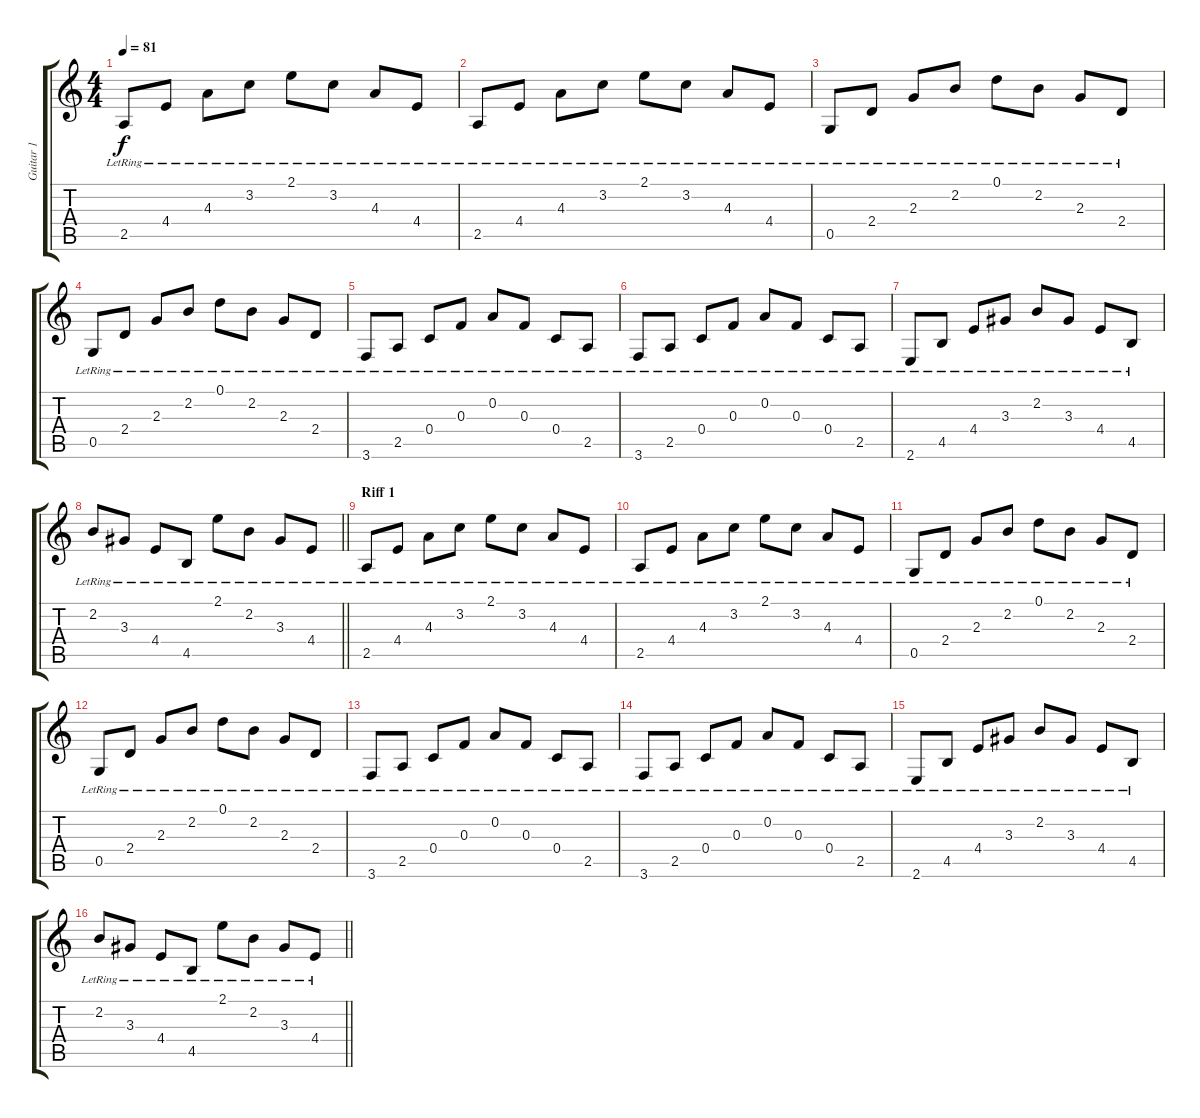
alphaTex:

\track ("Guitar 1" "Guitar 1") {instrument electricguitarclean}
\staff {score tabs}
\tuning (D4 A3 F3 C3 G2 D2) {hide}
\ts (4 4)
\tempo 81
\clef g2
\ks c
2.5{lr}.8{dy f} 4.4{lr}.8 4.3{lr}.8 3.2{lr}.8 2.1{lr}.8 3.2{lr}.8 4.3{lr}.8 4.4{lr}.8 |
2.5{lr}.8 4.4{lr}.8 4.3{lr}.8 3.2{lr}.8 2.1{lr}.8 3.2{lr}.8 4.3{lr}.8 4.4{lr}.8 |
0.5{lr}.8 2.4{lr}.8 2.3{lr}.8 2.2{lr}.8 0.1{lr}.8 2.2{lr}.8 2.3{lr}.8 2.4{lr}.8 |
0.5{lr}.8 2.4{lr}.8 2.3{lr}.8 2.2{lr}.8 0.1{lr}.8 2.2{lr}.8 2.3{lr}.8 2.4{lr}.8 |
3.6{lr}.8 2.5{lr}.8 0.4{lr}.8 0.3{lr}.8 0.2{lr}.8 0.3{lr}.8 0.4{lr}.8 2.5{lr}.8 |
3.6{lr}.8 2.5{lr}.8 0.4{lr}.8 0.3{lr}.8 0.2{lr}.8 0.3{lr}.8 0.4{lr}.8 2.5{lr}.8 |
2.6{lr}.8 4.5{lr}.8 4.4{lr}.8 3.3{lr}.8 2.2{lr}.8 3.3{lr}.8 4.4{lr}.8 4.5{lr}.8 |
\barLineRight lightlight
2.2{lr}.8 3.3{lr}.8 4.4{lr}.8 4.5{lr}.8 2.1{lr}.8 2.2{lr}.8 3.3{lr}.8 4.4{lr}.8 |
\section ("" "Riff 1")
2.5{lr}.8 4.4{lr}.8 4.3{lr}.8 3.2{lr}.8 2.1{lr}.8 3.2{lr}.8 4.3{lr}.8 4.4{lr}.8 |
2.5{lr}.8 4.4{lr}.8 4.3{lr}.8 3.2{lr}.8 2.1{lr}.8 3.2{lr}.8 4.3{lr}.8 4.4{lr}.8 |
0.5{lr}.8 2.4{lr}.8 2.3{lr}.8 2.2{lr}.8 0.1{lr}.8 2.2{lr}.8 2.3{lr}.8 2.4{lr}.8 |
0.5{lr}.8 2.4{lr}.8 2.3{lr}.8 2.2{lr}.8 0.1{lr}.8 2.2{lr}.8 2.3{lr}.8 2.4{lr}.8 |
3.6{lr}.8 2.5{lr}.8 0.4{lr}.8 0.3{lr}.8 0.2{lr}.8 0.3{lr}.8 0.4{lr}.8 2.5{lr}.8 |
3.6{lr}.8 2.5{lr}.8 0.4{lr}.8 0.3{lr}.8 0.2{lr}.8 0.3{lr}.8 0.4{lr}.8 2.5{lr}.8 |
2.6{lr}.8 4.5{lr}.8 4.4{lr}.8 3.3{lr}.8 2.2{lr}.8 3.3{lr}.8 4.4{lr}.8 4.5{lr}.8 |
\barLineRight lightlight
2.2{lr}.8 3.3{lr}.8 4.4{lr}.8 4.5{lr}.8 2.1{lr}.8 2.2{lr}.8 3.3{lr}.8 4.4{lr}.8
